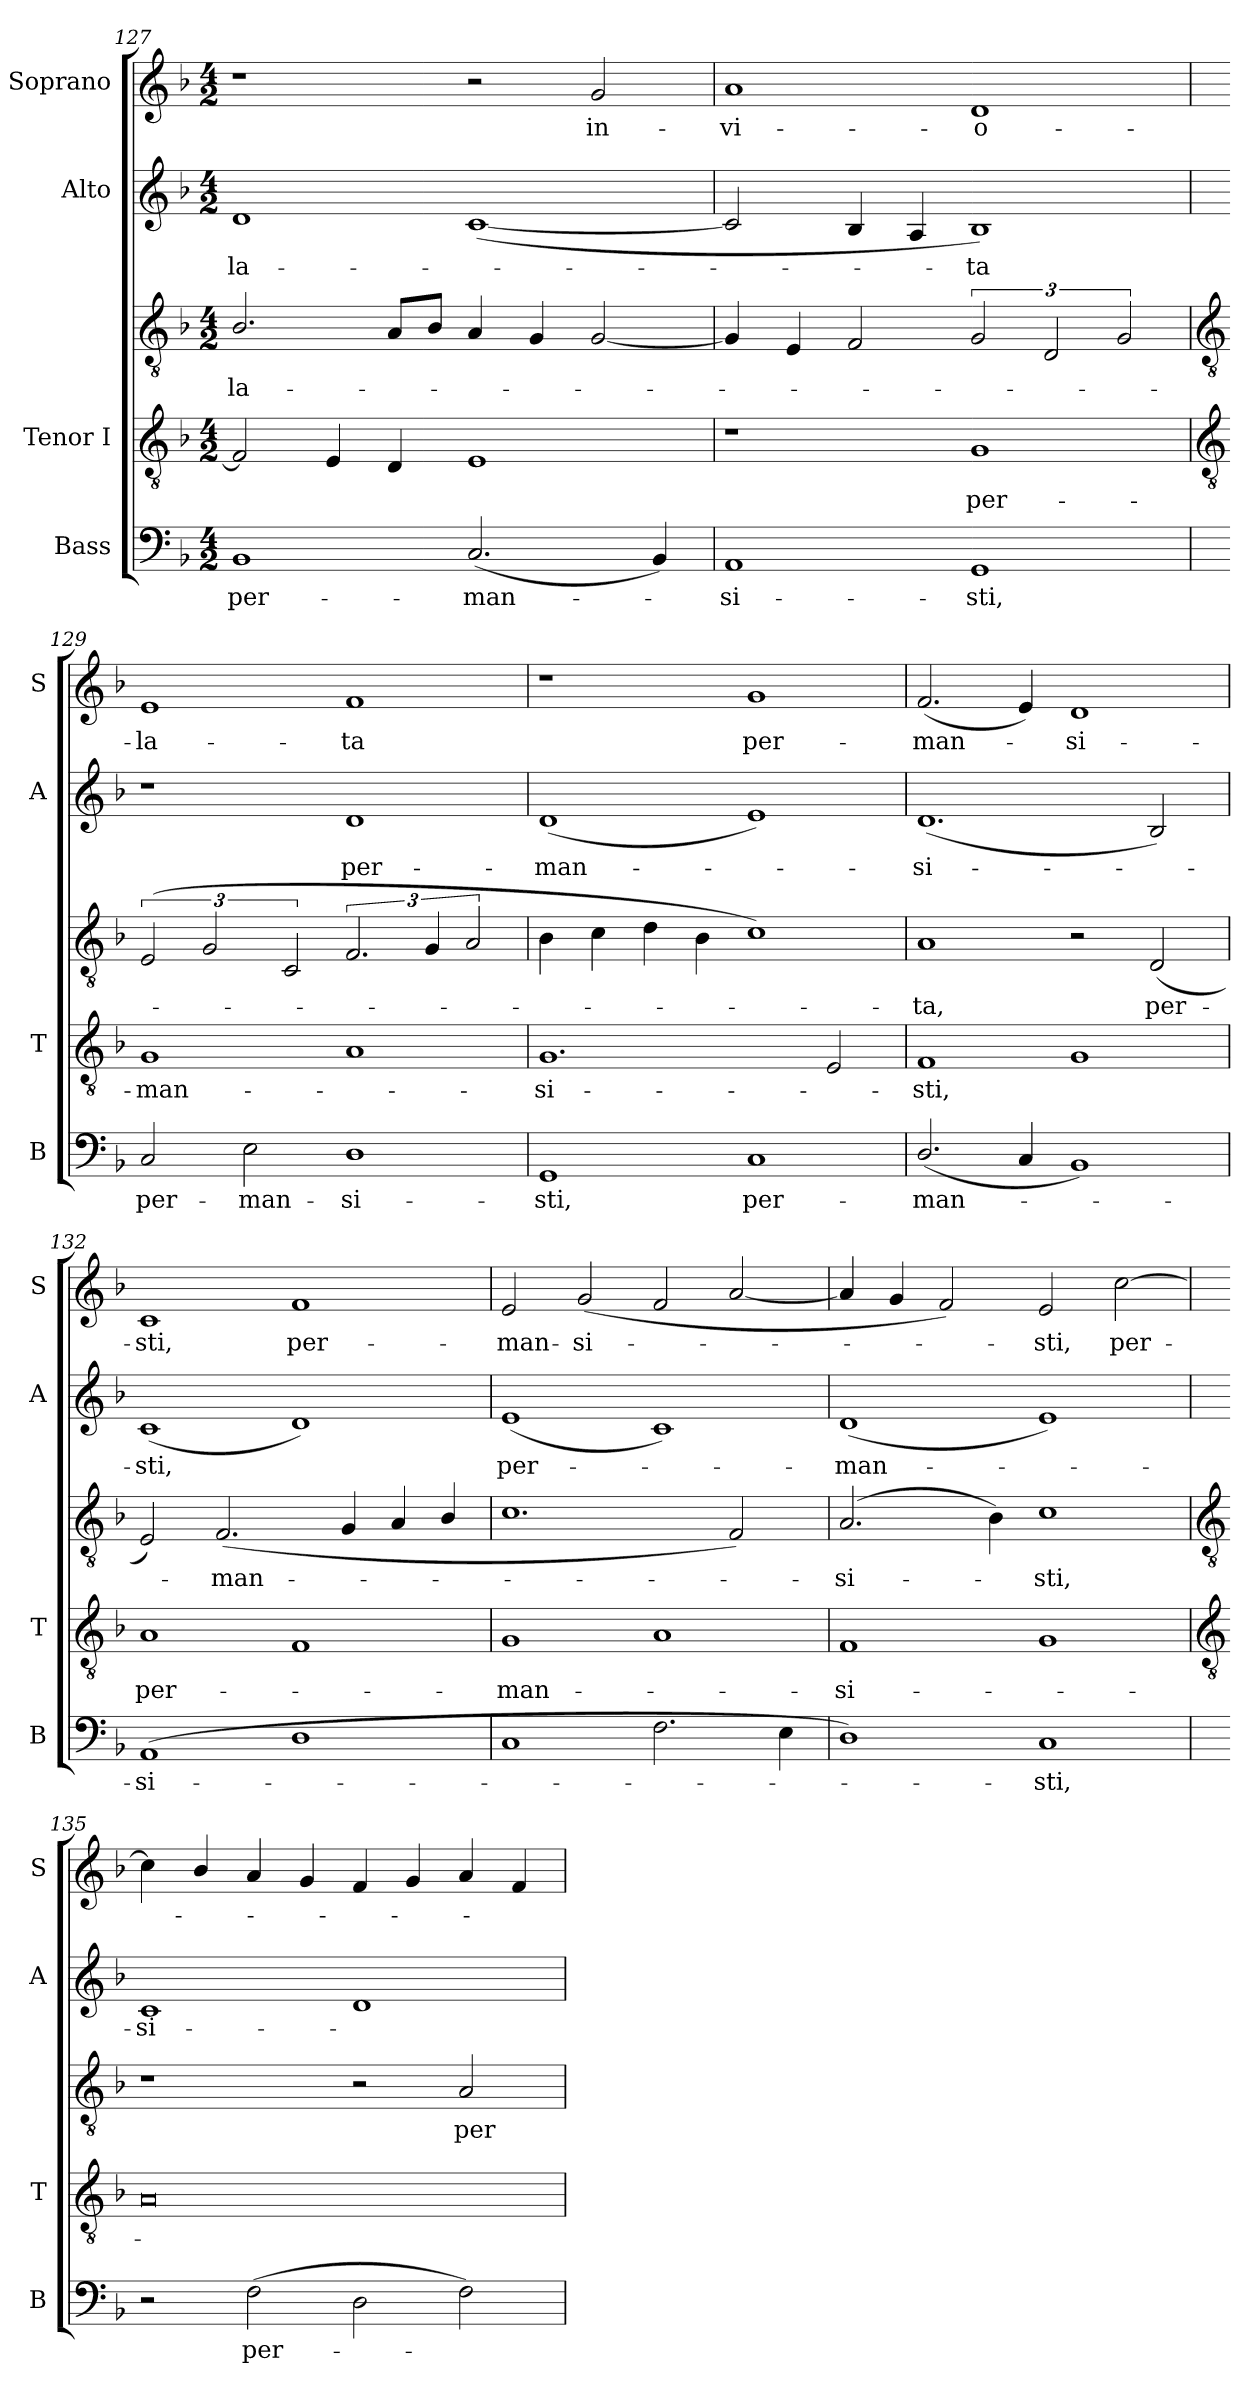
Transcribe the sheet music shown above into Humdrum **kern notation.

**kern	**text	**kern	**text	**kern	**text	**kern	**text	**kern	**text
*part4	*part4	*part3	*part3	*part3	*part3	*part2	*part2	*part1	*part1
*staff5	*staff5	*staff4	*staff4	*staff3	*staff3	*staff2	*staff2	*staff1	*staff1
*I"Bass	*	*I"Tenor I	*	*	*	*I"Alto	*	*I"Soprano	*
*I'B	*	*I'T	*	*	*	*I'A	*	*I'S	*
*clefF4	*	*clefGv2	*	*clefGv2	*	*clefG2	*	*clefG2	*
*k[b-]	*	*k[b-]	*	*k[b-]	*	*k[b-]	*	*k[b-]	*
*F:	*	*F:	*	*F:	*	*F:	*	*F:	*
*M4/2	*	*M4/2	*	*M4/2	*	*M4/2	*	*M4/2	*
=127	=127	=127	=127	=127	=127	=127	=127	=127	=127
!	!LO:LY:b	!	!	!	!LO:LY:b	!	!LO:LY:b	!	!
1BB-	per-	2F]	.	(<2.B-/	la-	1d	-la-	1r	.
.	.	4E	.	.	.	.	.	.	.
.	.	4D	.	8AL	.	.	.	.	.
.	.	.	.	8B-J	.	.	.	.	.
!	!LO:LY:b	!	!	!	!	!	!	!	!
(<2.C	-man-	1E	.	4A	.	(<[1c	.	2r	.
.	.	.	.	4G	.	.	.	.	.
!	!	!	!	!	!	!	!	!	!LO:LY:b
.	.	.	.	[2G	.	.	.	2g	in-
4BB-)	.	.	.	.	.	.	.	.	.
=128	=128	=128	=128	=128	=128	=128	=128	=128	=128
!	!LO:LY:b	!	!	!	!	!	!	!	!LO:LY:b
1AA	si-	1r	.	4G]	.	2c]	.	1a	-vi-
.	.	.	.	4E	.	.	.	.	.
.	.	.	.	2F	.	4B-	.	.	.
.	.	.	.	.	.	4A	.	.	.
!	!LO:LY:b	!	!LO:LY:b	!	!	!	!LO:LY:b	!	!LO:LY:b
1GG	-sti,	1G	per-	3G	.	1B-)	ta	1d	-o-
.	.	.	.	3D	.	.	.	.	.
.	.	.	.	3G	.	.	.	.	.
!!LO:LB:g=z
=129	=129	=129	=129	=129	=129	=129	=129	=129	=129
*	*	*clefGv2	*	*clefGv2	*	*	*	*	*
!	!LO:LY:b	!	!LO:LY:b	!	!	!	!	!	!LO:LY:b
2C	per-	1G	-man-	(>3E	.	1r	.	1e	-la-
.	.	.	.	3G	.	.	.	.	.
!	!LO:LY:b	!	!	!	!	!	!	!	!
2E	-man-	.	.	.	.	.	.	.	.
.	.	.	.	3C	.	.	.	.	.
!	!LO:LY:b	!	!	!	!	!	!LO:LY:b	!	!LO:LY:b
1D	-si-	1A)	.	3.F	.	1d	per-	1f	-ta
.	.	.	.	6G	.	.	.	.	.
.	.	.	.	3A	.	.	.	.	.
=130	=130	=130	=130	=130	=130	=130	=130	=130	=130
!	!LO:LY:b	!	!LO:LY:b	!	!	!	!LO:LY:b	!	!
1GG	-sti,	1.G	si-	4B-	.	(<1d	-man-	1r	.
.	.	.	.	4c	.	.	.	.	.
.	.	.	.	4d	.	.	.	.	.
.	.	.	.	4B-	.	.	.	.	.
!	!LO:LY:b	!	!	!	!	!	!	!	!LO:LY:b
1C	per-	.	.	1c)	.	1e)	.	1g	per-
.	.	2E	.	.	.	.	.	.	.
=131	=131	=131	=131	=131	=131	=131	=131	=131	=131
!	!LO:LY:b	!	!LO:LY:b	!	!LO:LY:b	!	!LO:LY:b	!	!LO:LY:b
(<2.D/	-man-	1F	sti,	1A	ta,	(<1.d	si-	(<2.f	-man-
4C	.	.	.	.	.	.	.	4e)	.
!	!	!	!	!	!	!	!	!	!LO:LY:b
1BB-)	.	1G	.	2r	.	.	.	1d	si-
!	!	!	!	!	!LO:LY:b	!	!	!	!
.	.	.	.	(<2D	per-	2B-)	.	.	.
=132	=132	=132	=132	=132	=132	=132	=132	=132	=132
!	!LO:LY:b	!	!LO:LY:b	!	!	!	!LO:LY:b	!	!LO:LY:b
(>1AA	si-	1A	per-	2E)	.	(<1c	sti,	1c	-sti,
!	!	!	!	!	!LO:LY:b	!	!	!	!
.	.	.	.	(<2.F	man-	.	.	.	.
!	!	!	!	!	!	!	!	!	!LO:LY:b
1D	.	1F	.	.	.	1d)	.	1f	per-
.	.	.	.	4G	.	.	.	.	.
.	.	.	.	4A	.	.	.	.	.
.	.	.	.	4B-/	.	.	.	.	.
=133	=133	=133	=133	=133	=133	=133	=133	=133	=133
!	!	!	!LO:LY:b	!	!	!	!LO:LY:b	!	!LO:LY:b
1C	.	1G	man-	1.c/	.	(<1e	per-	2e	-man-
!	!	!	!	!	!	!	!	!	!LO:LY:b
.	.	.	.	.	.	.	.	(<2g	-si-
2.F	.	1A	.	.	.	1c)	.	2f	.
.	.	.	.	2F)	.	.	.	[2a	.
4E	.	.	.	.	.	.	.	.	.
=134	=134	=134	=134	=134	=134	=134	=134	=134	=134
!	!	!	!LO:LY:b	!	!LO:LY:b	!	!LO:LY:b	!	!
1D)	.	1F	si-	(<2.A	si-	(<1d	man-	4a]	.
.	.	.	.	.	.	.	.	4g	.
.	.	.	.	.	.	.	.	2f)	.
.	.	.	.	4B-)	.	.	.	.	.
!	!LO:LY:b	!	!	!	!LO:LY:b	!	!	!	!LO:LY:b
1C	sti,	1G	.	1c	sti,	1e)	.	2e	sti,
!	!	!	!	!	!	!	!	!	!LO:LY:b
.	.	.	.	.	.	.	.	[2cc	per-
!!LO:LB:g=z
=135	=135	=135	=135	=135	=135	=135	=135	=135	=135
*	*	*clefGv2	*	*clefGv2	*	*	*	*	*
!	!	!	!	!	!	!	!LO:LY:b	!	!
2r	.	0A	.	1r	.	1c	si-	4cc]	.
.	.	.	.	.	.	.	.	4b-/	.
!	!LO:LY:b	!	!	!	!	!	!	!	!
(>2F	per-	.	.	.	.	.	.	4a	.
.	.	.	.	.	.	.	.	4g	.
2D	.	.	.	2r	.	1d	.	4f	.
.	.	.	.	.	.	.	.	4g	.
!	!	!	!	!	!LO:LY:b	!	!	!	!
2F)	.	.	.	2A	per-	.	.	4a	.
.	.	.	.	.	.	.	.	4f	.
=	=	=	=	=	=	=	=	=	=
*-	*-	*-	*-	*-	*-	*-	*-	*-	*-
